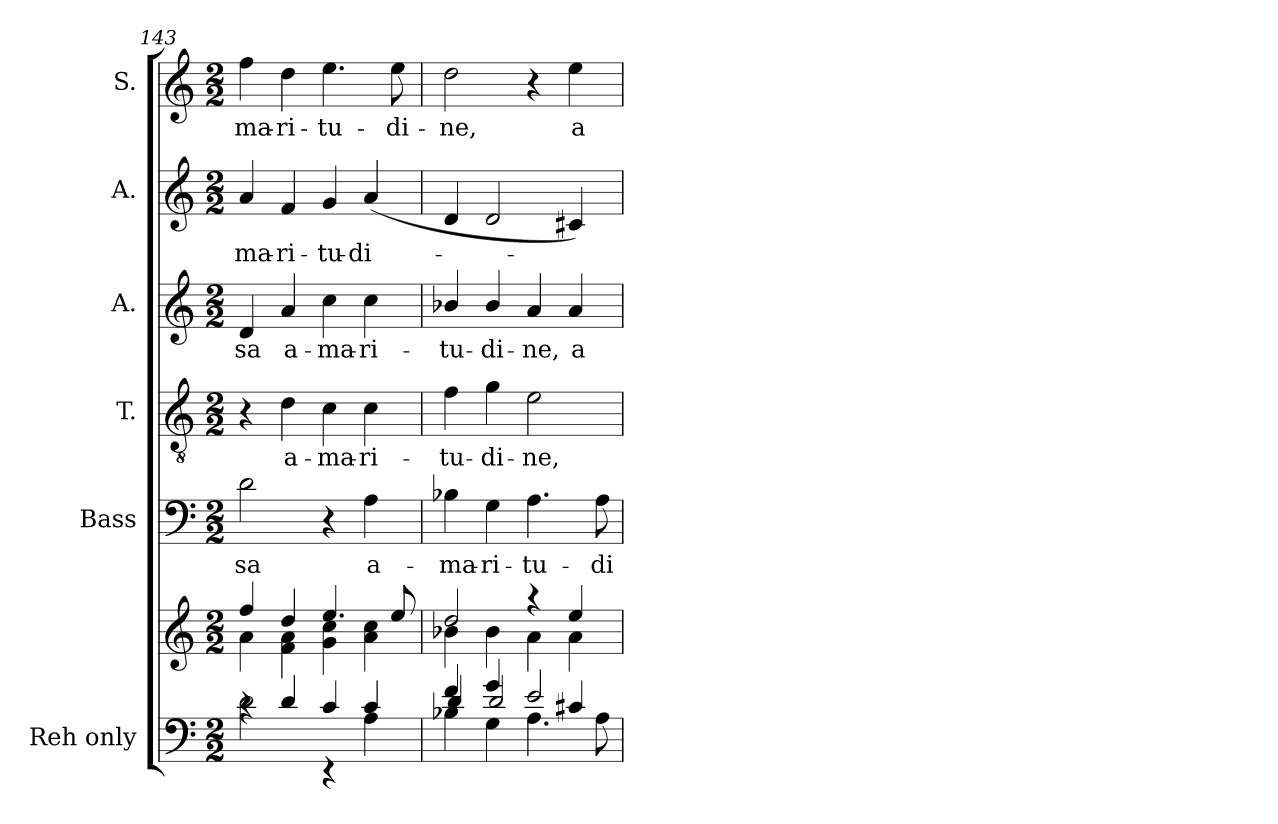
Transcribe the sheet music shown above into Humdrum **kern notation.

**kern	**kern	**kern	**text	**kern	**text	**kern	**text	**kern	**text	**kern	**text
*part6	*part6	*part5	*part5	*part4	*part4	*part3	*part3	*part2	*part2	*part1	*part1
*staff7	*staff6	*staff5	*staff5	*staff4	*staff4	*staff3	*staff3	*staff2	*staff2	*staff1	*staff1
*I"Reh only	*	*I"Bass	*	*I"T.	*	*I"A.	*	*I"A.	*	*I"S.	*
*	*	*I'B.	*	*	*	*	*	*	*	*	*
*clefF4	*clefG2	*clefF4	*	*clefGv2	*	*clefG2	*	*clefG2	*	*clefG2	*
*	*	*	*	*	*	*ITrd7c12	*	*ITrd7c12	*	*	*
*k[]	*k[]	*k[]	*	*k[]	*	*k[]	*	*k[]	*	*k[]	*
*C:	*C:	*C:	*	*C:	*	*C:	*	*C:	*	*C:	*
*M2/2	*M2/2	*M2/2	*	*M2/2	*	*M2/2	*	*M2/2	*	*M2/2	*
=143	=143	=143	=143	=143	=143	=143	=143	=143	=143	=143	=143
*^	*^	*	*	*	*	*	*	*	*	*	*
!	!	!	!	!	!LO:LY:b	!	!	!	!LO:LY:b	!	!LO:LY:b	!	!LO:LY:b
4rc	2d\	4ff/	4a\	2d\	-sa	4r	.	4D/	-sa	4A/	-ma-	4ff\	-ma-
!	!	!	!	!	!	!	!LO:LY:b	!	!LO:LY:b	!	!LO:LY:b	!	!LO:LY:b
4d/	.	4dd/	4f\ 4a\	.	.	4d\	a-	4A/	a-	4F/	-ri-	4dd\	-ri-
!	!	!	!	!	!	!	!LO:LY:b	!	!LO:LY:b	!	!LO:LY:b	!	!LO:LY:b
4c/	4rEE	4.ee/	4g\ 4cc\	4r	.	4c\	-ma-	4c\	-ma-	4G/	-tu-	4.ee\	-tu-
!	!	!	!	!	!LO:LY:b	!	!LO:LY:b	!	!LO:LY:b	!	!LO:LY:b	!	!
4c/	4A\	.	4a\ 4cc\	4A\	a-	4c\	-ri-	4c\	-ri-	(4A/	-di-	.	.
!	!	!	!	!	!	!	!	!	!	!	!	!	!LO:LY:b
.	.	8ee/	.	.	.	.	.	.	.	.	.	8ee\	-di-
=144	=144	=144	=144	=144	=144	=144	=144	=144	=144	=144	=144	=144	=144
*	*^	*	*	*	*	*	*	*	*	*	*	*	*
!	!	!	!	!	!	!LO:LY:b	!	!LO:LY:b	!	!LO:LY:b	!	!	!	!LO:LY:b
4f/	4B-X\	4d/	2dd/	4b-X\	4B-X\	-ma-	4f\	-tu-	4B-X/	-tu-	4D/	.	2dd\	-ne,
!	!	!	!	!	!	!LO:LY:b	!	!LO:LY:b	!	!LO:LY:b	!	!	!	!
4g/	4G\	2d/	.	4b-\	4G\	-ri-	4g\	-di-	4B-/	-di-	2D/	.	.	.
!	!	!	!	!	!	!LO:LY:b	!	!LO:LY:b	!	!LO:LY:b	!	!	!	!
2e/	4.A\	.	4raa	4a\	4.A\	-tu-	2e\	-ne,	4A/	-ne,	.	.	4r	.
!	!	!	!	!	!	!	!	!	!	!LO:LY:b	!	!	!	!LO:LY:b
.	.	4c#X/	4ee/	4a\	.	.	.	.	4A/	a-	4C#X/)	.	4ee\	a-
!	!	!	!	!	!	!LO:LY:b	!	!	!	!	!	!	!	!
.	8A\	.	.	.	8A\	-di-	.	.	.	.	.	.	.	.
*v	*v	*v	*	*	*	*	*	*	*	*	*	*	*	*
*	*v	*v	*	*	*	*	*	*	*	*	*	*
=	=	=	=	=	=	=	=	=	=	=	=
*-	*-	*-	*-	*-	*-	*-	*-	*-	*-	*-	*-
